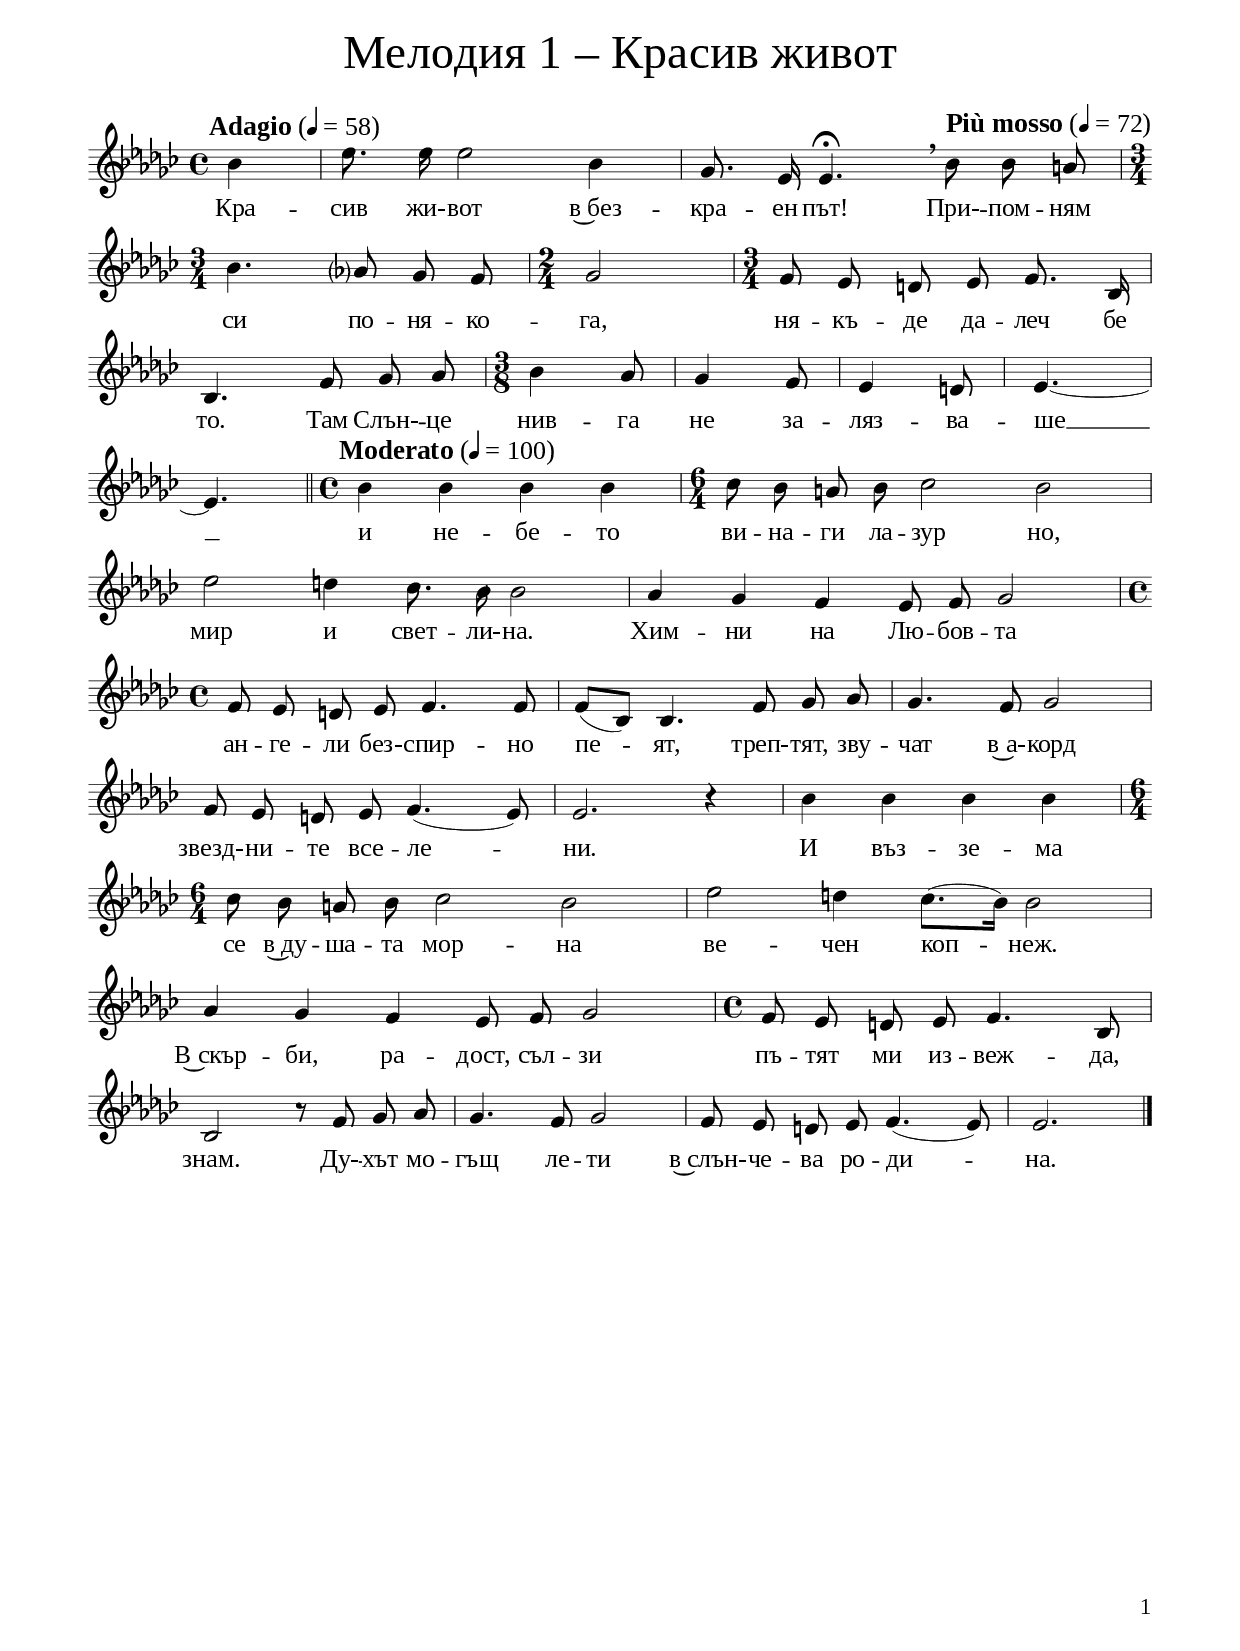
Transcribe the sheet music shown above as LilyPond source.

\version "2.24.3"

% include paper part and global functions
\include "include/globals.ily"

\bookpart {
  \label #'ref185
  \tocItem \markup "Мелодия 1 – Красив живот"
  \paper {
    print-all-headers = ##t
    print-page-number = ##t
    print-first-page-number = ##t

    % put page numbers on the bottom
    oddHeaderMarkup = \markup ""
    evenHeaderMarkup = \markup ""
    oddFooterMarkup = \markup
    \fill-line {
      ""
      \if \should-print-page-number \fromproperty #'page:page-number-string
    }
    evenFooterMarkup = \markup
    \fill-line {
      \if \should-print-page-number \fromproperty #'page:page-number-string
      ""
    }

    left-margin = 1.5\cm
    right-margin = 1.5\cm
    top-margin = 1.6\cm
    bottom-margin = 1.2\cm
    ragged-bottom = ##t % do not spread the staves to fill the whole vertical space

    % change distance between staves
    system-system-spacing =
    #'((basic-distance . 10)
       (minimum-distance . 6)
       (padding . 1)
       (stretchability . 12))
  }
  \score {
      \layout {
        indent = 0.0\cm % remove first line indentation
        ragged-last = ##f % do spread last line to fill the whole space
        \override Staff.BarLine.thick-thickness = #4 %make the end and repeat bars thiner
        \override Score.VoltaBracket.font-size = #-1.7 % make the repeat number fontsize smaller
        

        \context {
          \Score
          \omit BarNumber %remove bar numbers
          \override KeySignature.X-offset = #-1.2 % decrease keysigniture offset
          \override TimeSignature.X-offset = #-1.8 % decrease time signiture offset
          \override MetronomeMark.font-size = #1.5 % increase the tempo fontsize
          \override TupletNumber.font-size = #0.4 % increase the triol number

        } % context

        \context {
          % change staff size
          \Staff
          fontSize = #+0 % affects notes size only
          \override StaffSymbol.staff-space = #(magstep -3)
          \override StaffSymbol.thickness = #0.5
          \override BarLine.hair-thickness = #1
          %\override StaffSymbol.ledger-line-thickness = #'(0 . 0)
        }

        \context {
          % adjust space between staff and lyrics and between the two lyric lines
          \Lyrics
          \override VerticalAxisGroup.nonstaff-relatedstaff-spacing = #'((padding . 1))
          \override VerticalAxisGroup.nonstaff-nonstaff-spacing = #'((minimum-distance . 2))
          includeGraceNotes = ##t
        }
      } % layout

    \new Voice \absolute {
      \clef treble
      \key es \minor
      \time 4/4
      \tempoFunc "Adagio" 4 "58"
      \autoBeamOff
      \partial 4
      bes'4 | % 1
      es''8.  es''16  es''2  bes'4 | % 2
      ges'8.  es'16  es'4. ^\fermata \tempoFunc "Più mosso" 4 "72" \breathe bes'8
      bes'8
      a'8 \break | % 3
      \time 3/4  | % 3
      bes'4.  aes'?8  ges'8  f'8 | % 4
      \time 2/4  | % 4
      ges'2 | % 5
      \time 3/4  | % 5
      f'8  es'8  d'8  es'8  f'8.
      bes16 \break | % 6
      bes4.  f'8  ges'8  as'8 | % 7
      \time 3/8  | % 7
      bes'4  as'8 | % 8
      ges'4  f'8 | % 9
      es'4  d'8 |
      es'4. ~  \break | % 11
      es'4. \bar "||" | % 12
      \time 4/4  | % 12
      \tempoFunc "Moderato" 4 "100"
      bes'4  bes'4  bes'4  bes'4 | % 13
      \time 6/4  | % 13
      ces''8  bes'8  a'8  bes'8
      ces''2  bes'2 | \break % 14
      es''2 d''4  ces''8.  bes'16
      bes'2 | % 15
      as'4  ges'4  f'4  es'8  f'8
      ges'2 \break | % 16
      \time 4/4  | % 16
      f'8  es'8  d'8  es'8  f'4.
      f'8 | % 17
      f'8 (  [bes8] )  bes4.  f'8  ges'8
      as'8 | % 18
      ges'4.  f'8  ges'2 | \break % 19
      f'8  es'8  d'8  es'8  f'4. (
      es'8 ) |
      es'2. r4 | % 21
      bes'4  bes'4  bes'4  bes'4 \break | % 22
      \time 6/4  | % 22
      ces''8  bes'8  a'8  bes'8
      ces''2  bes'2 | % 23
      es''2  d''4  ces''8. (  [bes'16]
      )  bes'2 \break | % 24
      as'4  ges'4  f'4  es'8  f'8
      ges'2 | % 25
      \time 4/4  | % 25
      f'8  es'8  d'8  es'8  f'4.
      bes8 \break | % 26
      bes2 r8  f'8  ges'8  as'8 | % 27
      ges'4.  f'8  ges'2 | % 28
      f'8  es'8  d'8  es'8  f'4. (
      es'8 ) | % 29
      es'2. \bar "|."

    }

    \addlyrics {
      Кра -- сив "жи-" -- вот в~без -- кра --
      ен път! "При-" -- пом -- ням си по --
      ня -- ко -- га, ня -- къ -- де да --
      леч бе то. Там "Слън-" -- це нив --
      га не за -- ляз -- ва -- ше __  и
      не -- бе -- то ви -- на -- ги ла --
      зур но, мир и свет -- "ли-" -- на.
      Хим -- ни на Лю -- бов -- та ан --
      ге -- ли "без-" -- спир -- но пе --
      ят, "треп-" -- тят, зву -- чат "в~а-" --
      корд "звезд-" -- ни -- те все -- ле
      -- ни. И въз -- зе -- ма се
      в~ду -- ша -- та мор -- на ве --
      чен коп -- неж. В~скър -- би,
      ра -- дост, съл -- зи пъ -- тят ми
      из -- веж -- да, знам.  "Ду-" -- хът мо --
      гъщ ле -- ти "в~слън-" -- че -- ва ро
      -- ди  -- на.}

      \header {
        title = \titleFunc #'ref_desc_17 "Мелодия 1 – Красив живот" "Melodija 1 – Krasiv Život"
      }

      \midi{}

    } % score

  } % bookpart

  % Più mosso
  %
